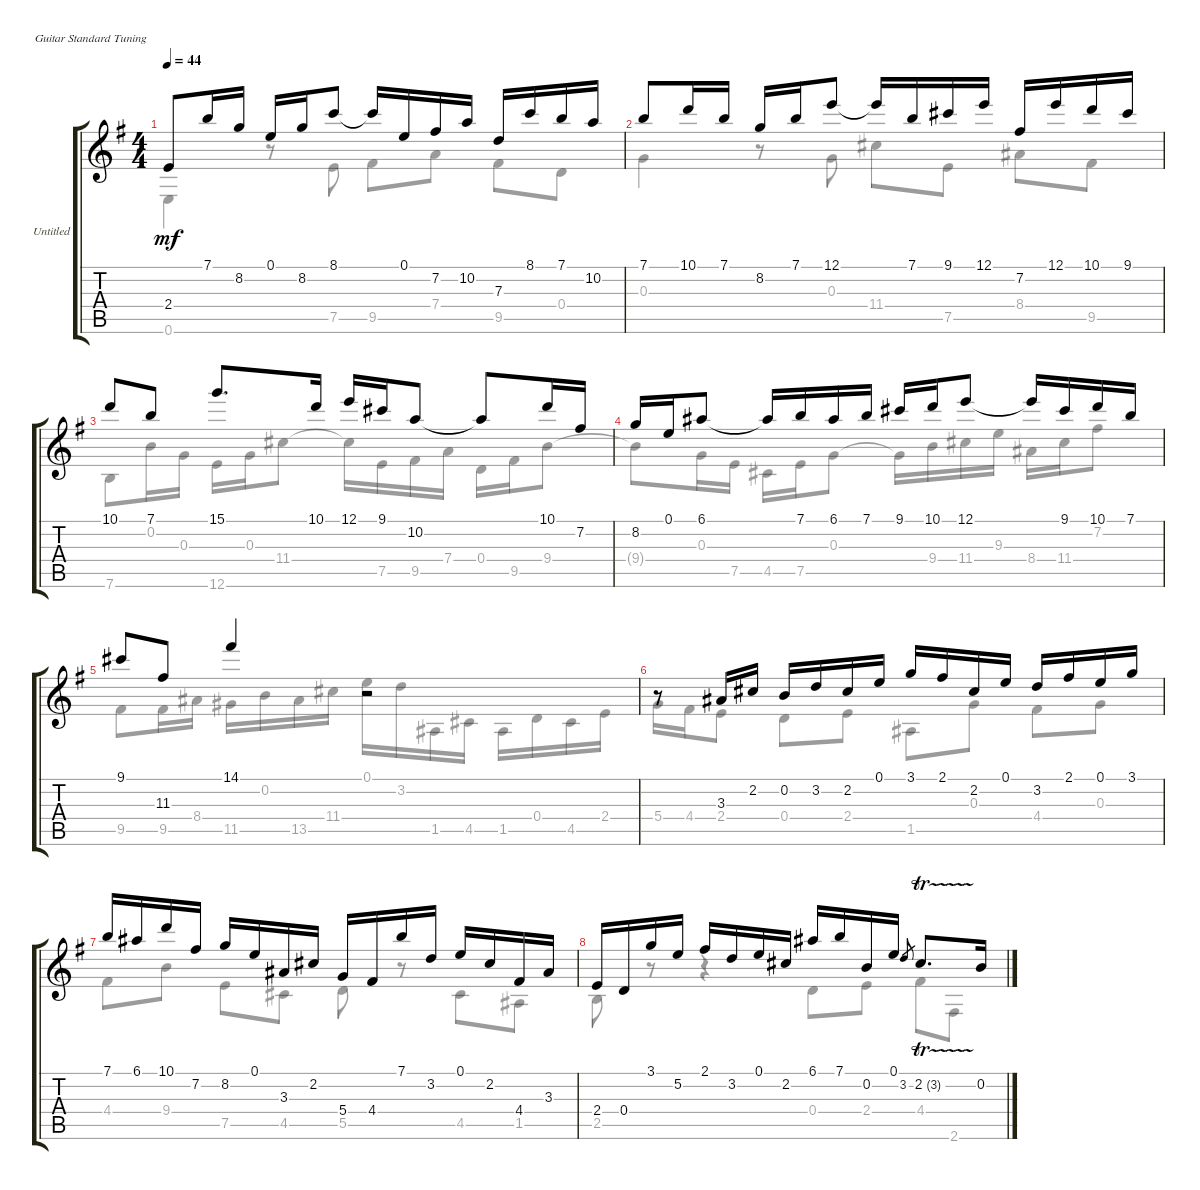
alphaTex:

\bracketExtendMode groupsimilarinstruments
\firstSystemTrackNameOrientation horizontal
\otherSystemsTrackNameOrientation horizontal
\track ("Untitled" "Untitled") {instrument acousticguitarnylon}
\staff {score tabs}
\tuning (E4 B3 G3 D3 A2 E2)
\voice
\ts (4 4)
\tempo 44
\clef g2
\ks eminor
2.4.8{dy mf} 7.1.16 8.2.16 0.1.16 8.2.16 8.1.8 8.1{t}.16 0.1.16 7.2.16 10.2.16 7.3.16 8.1.16 7.1.16 10.2.16 |
7.1.8 10.1.16 7.1.16 8.2.16 7.1.16 12.1.8 12.1{t}.16 7.1.16 9.1.16 12.1.16 7.2.16 12.1.16 10.1.16 9.1.16 |
10.1.8 7.1.8 15.1.8{d} 10.1.16 12.1.16 9.1.16 10.2.8 10.2{t}.8 10.1.16 7.2.16 |
8.2.16 0.1.16 6.1.8 6.1{t}.16 7.1.16 6.1.16 7.1.16 9.1.16 10.1.16 12.1.8 12.1{t}.16 9.1.16 10.1.16 7.1.16 |
9.1.8 11.3.8 14.1.4 r.2 |
r.8 3.3.16 2.2.16 0.2.16 3.2.16 2.2.16 0.1.16 3.1.16 2.1.16 2.2.16 0.1.16 3.2.16 2.1.16 0.1.16 3.1.16 |
7.1.16 6.1.16 10.1.16 7.2.16 8.2.16 0.1.16 3.3.16 2.2.16 5.4.16 4.4.16 7.1.16 3.2.16 0.1.16 2.2.16 4.4.16 3.3.16 |
2.4.16 0.4.16 3.1.16 5.2.16 2.1.16 3.2.16 0.1.16 2.2.16 6.1.16 7.1.16 0.2.16 0.1.16 3.2.8{gr} 2.2{tr (3 16)}.8{d} 0.2.16
\voice
\clef g2
\ottava regular
\simile none
\ks eminor
0.6.4{dy mf} r.8 7.5.8 9.5.8 7.4.8 9.5.8 0.4.8 |
0.3.4 r.8 0.3.8 11.4.8 7.5.8 8.4.8 9.5.8 |
7.6.8 0.2.16 0.3.16 12.6.16 0.3.16 11.4.8 11.4{t}.16 7.5.16 9.5.16 7.4.16 0.4.16 9.5.16 9.4.8 |
9.4{t}.8 0.3.16 7.5.16 4.5.16 7.5.16 0.3.8 0.3{t}.16 9.4.16 11.4.16 9.3.16 8.4.16 11.4.16 7.2.8 |
9.5.8 9.5.16 8.4.16 11.5.16 0.2.16 13.5.16 11.4.16 0.1.16 3.2.16 1.5.16 4.5.16 1.5.16 0.4.16 4.5.16 2.4.16 |
5.4.16 4.4.16 2.4.8 0.4.8 2.4.8 1.5.8 0.3.8 4.4.8 0.3.8 |
4.4.8 9.4.8 7.5.8 4.5.8 5.5.8 r.8 4.5.8 1.5.8 |
2.5.8 r.8 r.4 0.4.8 2.4.8 4.4.8 2.6.8
